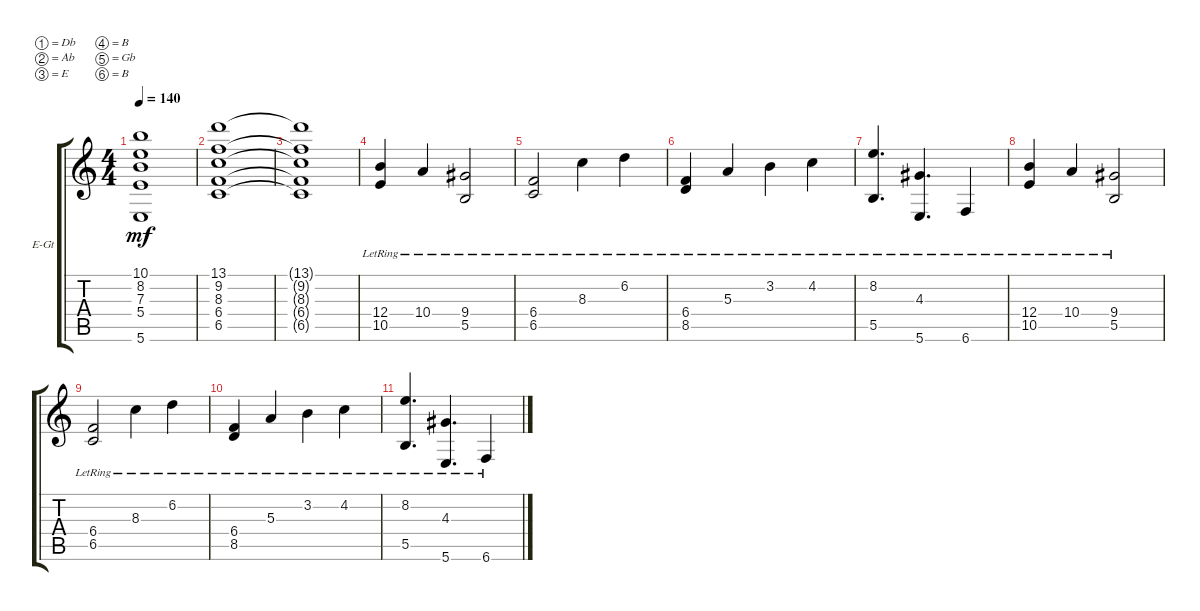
\defaultSystemsLayout 4
\bracketExtendMode groupsimilarinstruments
\firstSystemTrackNameOrientation horizontal
\otherSystemsTrackNameOrientation horizontal
\track ("Electric Guitar" "E-Gt") {instrument electricguitarclean}
\staff {score tabs}
\tuning (Db4 Ab3 E3 B2 Gb2 B1)
\ts (4 4)
\tempo 140
\clef g2
\ks c
(10.1{t} 8.2{t} 7.3{t} 5.4{t} 5.6{t}).1{dy mf} |
(13.1 9.2 8.3 6.4 6.5).1 |
(6.5{t} 6.4{t} 8.3{t} 9.2{t} 13.1{t}).1 |
(10.5{lr} 12.4{lr}).4 10.4{lr}.4 (5.5{lr} 9.4{lr}).2 |
(6.5{lr} 6.4{lr}).2 8.3{lr}.4 6.2{lr}.4 |
(8.5{lr} 6.4{lr}).4 5.3{lr}.4 3.2{lr}.4 4.2{lr}.4 |
(5.5{lr} 8.2{lr}).4{d} (4.3{lr} 5.6{lr}).4{d} 6.6{lr}.4 |
(10.5{lr} 12.4{lr}).4 10.4{lr}.4 (5.5{lr} 9.4{lr}).2 |
(6.5{lr} 6.4{lr}).2 8.3{lr}.4 6.2{lr}.4 |
(8.5{lr} 6.4{lr}).4 5.3{lr}.4 3.2{lr}.4 4.2{lr}.4 |
(5.5{lr} 8.2{lr}).4{d} (4.3{lr} 5.6{lr}).4{d} 6.6{lr}.4
